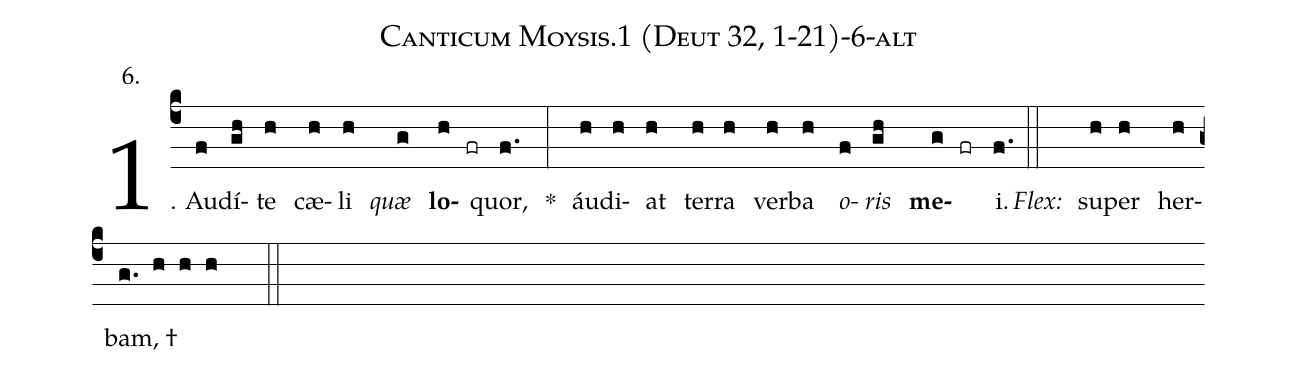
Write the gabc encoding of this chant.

name: Canticum Moysis.1 (Deut 32, 1-21)-6-alt;
annotation: 6.;
%%
(c4)1. Au(f)dí(gh)te(h) cæ(h)li(h) <i>quæ</i>(g) <b>lo</b>(h fr)quor,(f.) *(:) áu(h)di(h)at(h) ter(h)ra(h) ver(h)ba(h) <i>o</i>(f)<i>ris</i>(gh) <b>me</b>(g fr)i.(f.) (::)
<i>Flex:</i>()  su(h)per(h) her(h)bam, †(g. h h h  ::)
